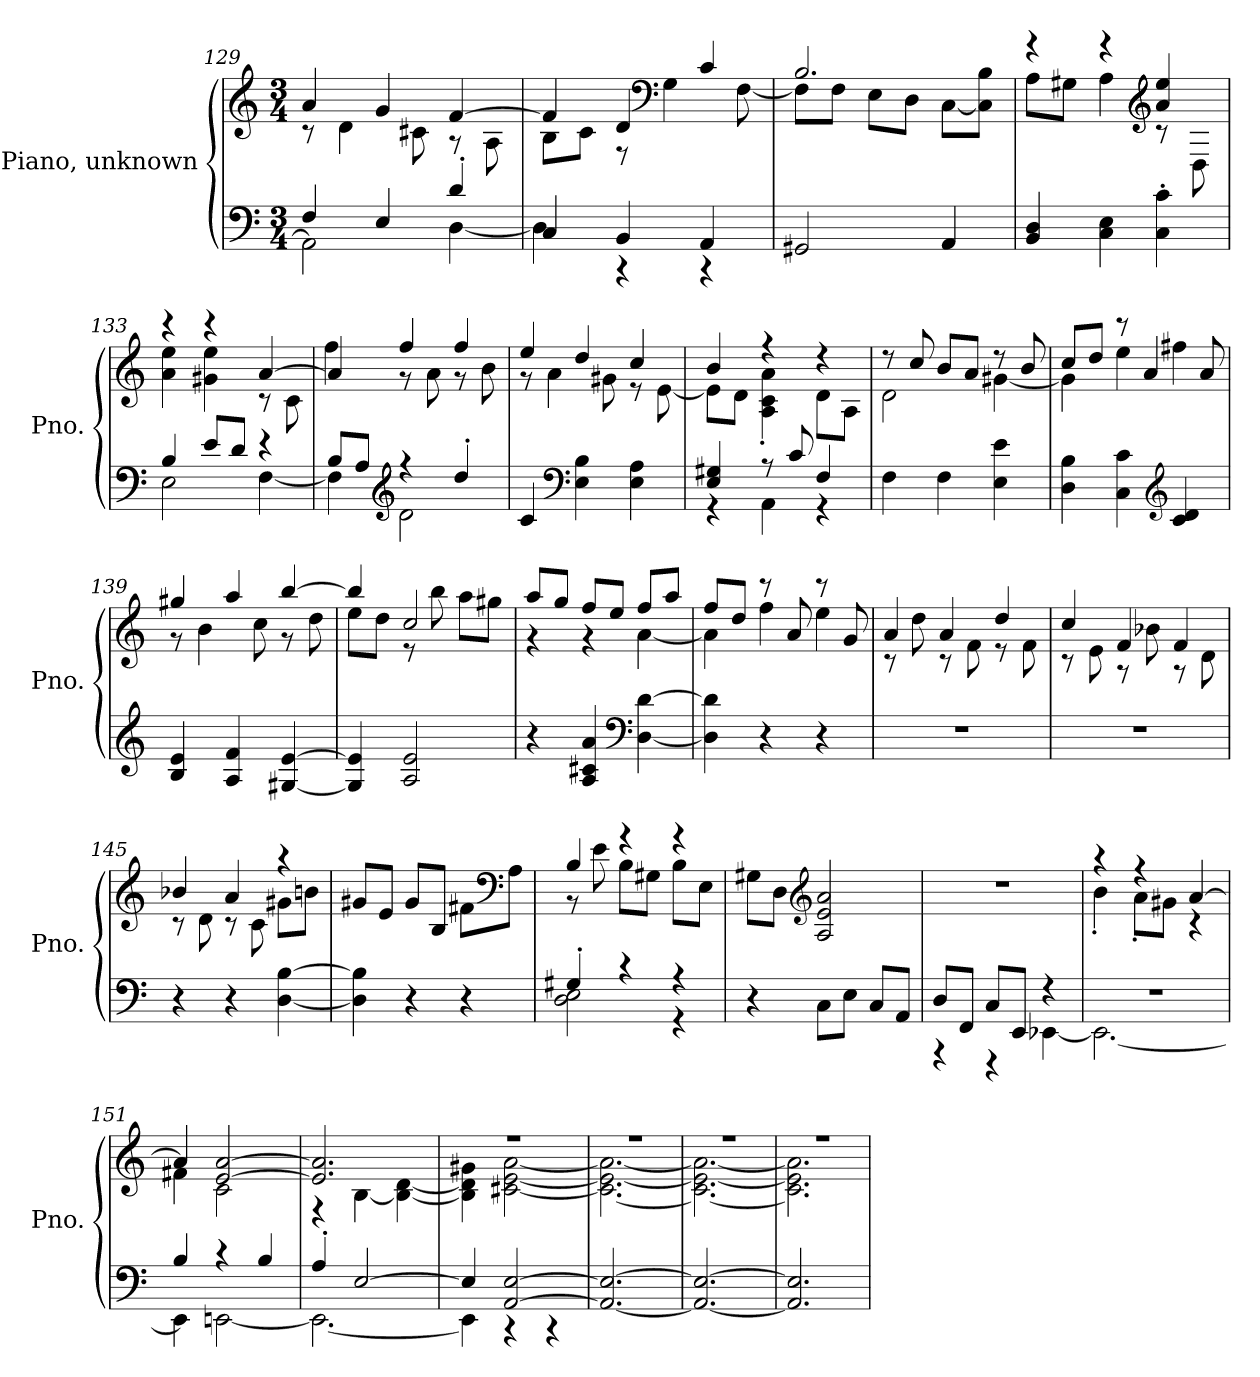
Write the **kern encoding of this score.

**kern	**kern
*part1	*part1
*staff2	*staff1
*I"Piano, unknown	*
*I'Pno.	*
*clefF4	*clefG2
*k[]	*k[]
*M3/4	*M3/4
=129	=129
*^	*^
4F/	2AA\]	4a/	8r
.	.	.	4d\
4E/	.	4g/	.
.	.	.	8c#X\
4d'/	[4D\	[4f/	8r
.	.	.	8A\
=130	=130	=130	=130
4C/	4D\]	4f/]	8B\L
.	.	.	8c\J
4BB/	4r	4d/	8r
*	*	*clefF4	*
.	.	.	4G\
4AA/	4r	4c/	.
.	.	.	[8F\
*v	*v	*	*
=131	=131	=131
2GG#X/	2.B/	8F\L]
.	.	8F\J
.	.	8E\L
.	.	8D\J
4AA/	.	[8C\L
.	.	8C\] 8B\J
!!LO:LB:g=z	!!
=132	=132	=132
4BB/ 4D/	4r	8A\L
.	.	8G#X\J
4C\ 4E\	4r	4A\
*	*clefG2	*
4C\' 4c\'	4a/ 4ee/	8r
.	.	8D\
=133	=133	=133
*^	*	*
4B/	2E\	4r	4a\ 4ee\
8e/L	.	4r	4g#X\ 4ee\
8d/J	.	.	.
4r	[4F\	[4a/	8r
.	.	.	8c\
=134	=134	=134	=134
8B/L	4F\]	4a/]	4ff\
8A/J	.	.	.
*clefG2	*	*	*
4r	2d\	4ff/	8r
.	.	.	8a\
4dd'/	.	4ff/	8r
.	.	.	8b\
*v	*v	*	*
=135	=135	=135
4c/	4ee/	8r
.	.	4a\
*clefF4	*	*
4E\ 4B\	4dd/	.
.	.	8g#X\
4E\ 4A\	4cc/	8r
.	.	[8e\
=136	=136	=136
*^	*	*
4E/ 4G#X/	4r	4b/	8e\L]
.	.	.	8d\J
8r	4AA\	4r	4A\' 4c\' 4a\'
8c/	.	.	.
4F/	4r	4r	8d\L
.	.	.	8A\J
*v	*v	*	*
!!LO:LB:g=z	!!
=137	=137	=137
4F\	8r	2d\
.	8cc/	.
4F\	8b/L	.
.	8a/J	.
4E\ 4e\	8r	[4g#X\
.	8b/	.
=138	=138	=138
4D\ 4B\	8cc/L	4g#\]
.	8dd/J	.
4C\ 4c\	8r	4ee\
.	4a/	.
*clefG2	*	*
4c/ 4d/	.	4ff#X\
.	8a/	.
=139	=139	=139
4B/ 4e/	4gg#X/	8r
.	.	4b\
4A/ 4f/	4aa/	.
.	.	8cc\
[4G#X/ [4e/	[4bb/	8r
.	.	8dd\
=140	=140	=140
4G#/] 4e/]	4bb/]	8ee\L
.	.	8dd\J
2A/ 2e/	2cc/	8r
.	.	8bb\
.	.	8aa\L
.	.	8gg#X\J
=141	=141	=141
4r	8aa/L	4r
.	8gg/J	.
4A/ 4c#X/ 4a/	8ff/L	4r
.	8ee/J	.
*clefF4	*	*
[4D\ [4d\	8ff/L	[4a\
.	8aa/J	.
!!LO:PB:g=z	!!
=142	=142	=142
4D\] 4d\]	8ff/L	4a\]
.	8dd/J	.
4r	8r	4ff\
.	8a/	.
4r	8r	4ee\
.	8g/	.
=143	=143	=143
2.r	4a/	8r
.	.	8dd\
.	4a/	8r
.	.	8f\
.	4dd/	8r
.	.	8f\
=144	=144	=144
2.r	4cc/	8r
.	.	8e\
.	4f/	8r
.	.	8b-X\
.	4f/	8r
.	.	8d\
=145	=145	=145
4r	4b-X/	8r
.	.	8d\
4r	4a/	8r
.	.	8c\
[4D\ [4B\	4r	8g#X\L
.	.	8bn\J
*	*v	*v
=146	=146
4D\] 4B\]	8g#X/L
.	8e/J
4r	8g#/L
.	8B/J
4r	8f#X\L
*	*clefF4
.	8A\J
!!LO:LB:g=z
=147	=147
*^	*^
4G#X'/	2D\ 2E\	4B/	8r
.	.	.	8e\
4r	.	4r	8B\L
.	.	.	8G#X\J
4r	4r	4r	8B\L
.	.	.	8E\J
*v	*v	*	*
*	*v	*v
=148	=148
4r	8G#X\L
.	8D\J
*	*clefG2
8C\L	2A/ 2e/ 2a/
8E\J	.
8C/L	.
8AA/J	.
=149	=149
*^	*
8D/L	4r	2.r
8FF/J	.	.
8C/L	4r	.
8EE/J	.	.
4r	[4EE-X\	.
=150	=150	=150
*	*	*^
2.r	2.EE-\_	4r	4b'\
.	.	4r	8a'\L
.	.	.	8g#X\J
.	.	[4a/	4r
=151	=151	=151	=151
4B/	4EE-\]	4a/]	4f#X\
4r	[2EEn\	[2e/ [2a/	2c\
4B/	.	.	.
=152	=152	=152	=152
4A'/	2.EE\_	2.e/] 2.a/]	4r
[2E/	.	.	[4B\
.	.	.	4B\_ [4d\
!!LO:LB:g=z	!!
=153	=153	=153	=153
4E/]	4EE\]	2.r	4B\] 4d\] 4g#X\
[2AA/ [2E/	4r	.	[2c#X\ [2e\ [2a\
.	4r	.	.
*v	*v	*	*
=154	=154	=154
2.AA/_ 2.E/_	2.r	2.c#\_ 2.e\_ 2.a\_
=155	=155	=155
2.AA/_ 2.E/_	2.r	2.c#\_ 2.e\_ 2.a\_
=156	=156	=156
2.AA/] 2.E/]	2.r	2.c#\] 2.e\] 2.a\]
*	*v	*v
=	=
*-	*-
